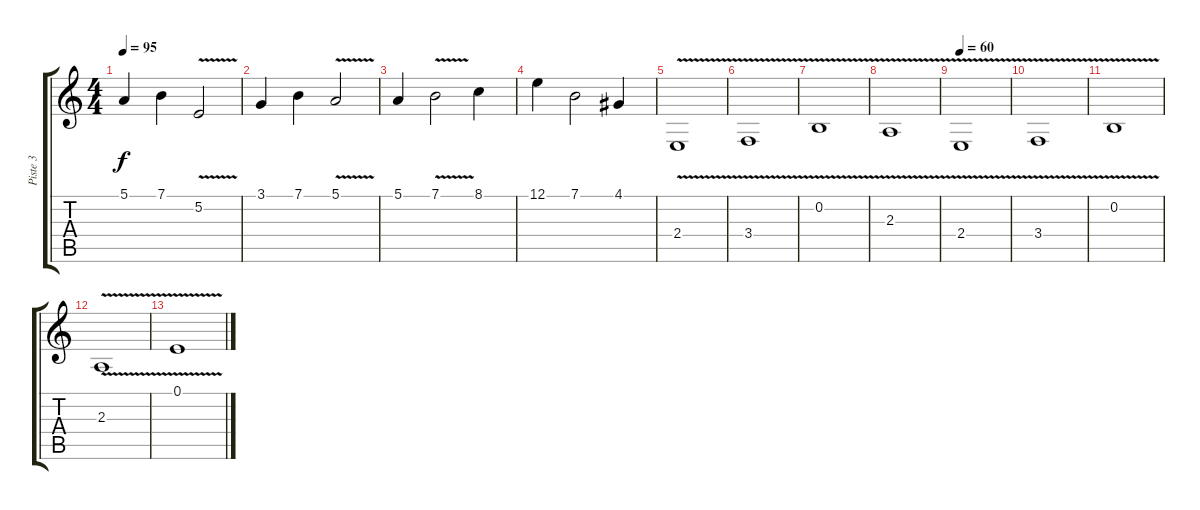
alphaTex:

\track ("Piste 3" "Piste 3") {instrument shakuhachi}
\staff {score tabs}
\tuning (E4 B3 G3 D3 A2 E2) {hide}
\ts (4 4)
\tempo 95
\clef g2
\ks c
5.1.4{dy f} 7.1.4 5.2{v}.2 |
3.1.4 7.1.4 5.1{v}.2 |
5.1.4 7.1{v}.2 8.1.4 |
12.1.4 7.1.2 4.1.4 |
2.4{v}.1 |
3.4{v}.1 |
0.2{v}.1 |
2.3{v}.1 |
\tempo 60
2.4{v}.1 |
3.4{v}.1 |
0.2{v}.1 |
2.3{v}.1 |
0.1{v}.1{volume 13}
